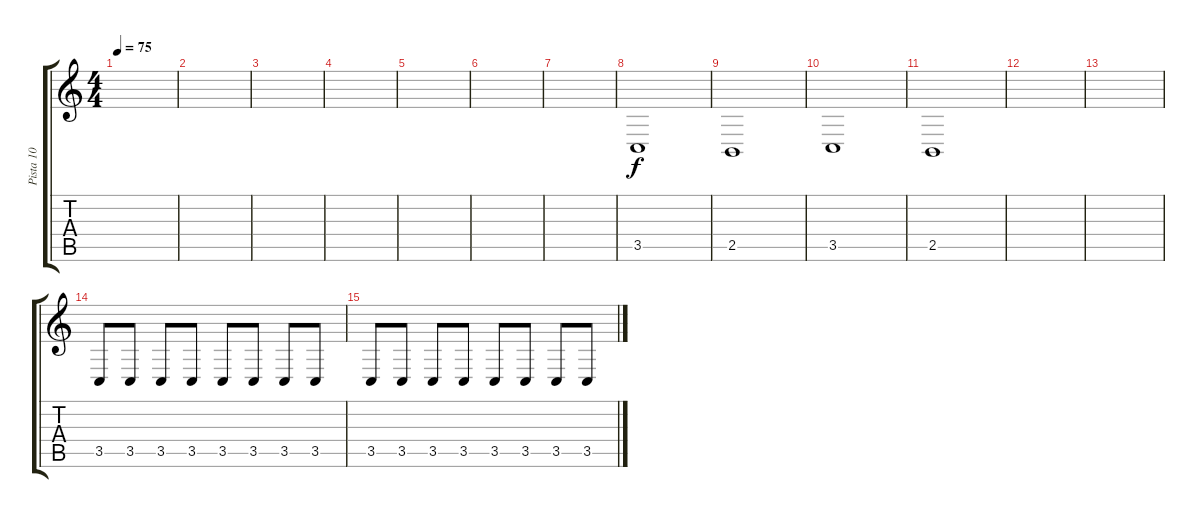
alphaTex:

\track ("Pista 10" "Pista 10") {instrument cello}
\staff {score tabs}
\tuning (E4 B3 G3 D3 A2 E2) {hide}
\ts (4 4)
\tempo 75
\clef g2
\ks c
|
|
|
|
|
|
|
3.5.1 |
2.5.1 |
3.5.1 |
2.5.1 |
|
|
3.5.8 3.5.8 3.5.8 3.5.8 3.5.8 3.5.8 3.5.8 3.5.8 |
3.5.8 3.5.8 3.5.8 3.5.8 3.5.8 3.5.8 3.5.8 3.5.8
